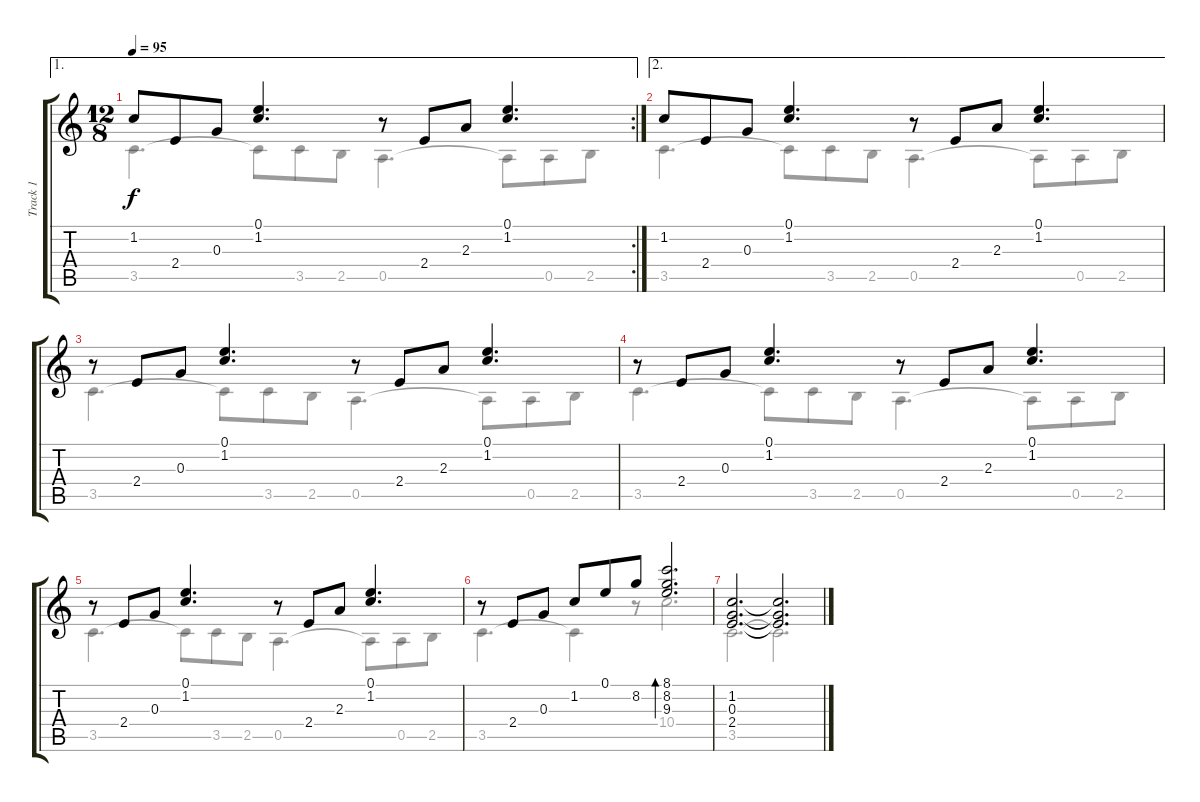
\track ("Track 1" "Track 1") {instrument acousticguitarsteel}
\staff {score tabs}
\tuning (E4 B3 G3 D3 A2 D2) {hide}
\voice
\ae 1
\rc 2
\ts (12 8)
\tempo 95
\clef g2
\ks c
1.2.8{dy f} 2.4.8 0.3.8 (0.1 1.2).4{d} r.8 2.4.8 2.3.8 (0.1 1.2).4{d} |
\ae 2
1.2.8 2.4.8 0.3.8 (0.1 1.2).4{d} r.8 2.4.8 2.3.8 (0.1 1.2).4{d} |
r.8 2.4.8 0.3.8 (0.1 1.2).4{d} r.8 2.4.8 2.3.8 (0.1 1.2).4{d} |
r.8 2.4.8 0.3.8 (0.1 1.2).4{d} r.8 2.4.8 2.3.8 (0.1 1.2).4{d} |
r.8 2.4.8 0.3.8 (0.1 1.2).4{d} r.8 2.4.8 2.3.8 (0.1 1.2).4{d} |
r.8 2.4.8 0.3.8 1.2.8 0.1.8 8.2.8 (8.1 8.2 9.3).2{d bd 240} |
(1.2 0.3 2.4).2{d} (1.2{t} 0.3{t} 2.4{t}).2{d}
\voice
\clef g2
\ottava regular
\simile none
\ks c
3.5.4{d dy f} 3.5{t}.8 3.5.8 2.5.8 0.5.4{d} 0.5{t}.8 0.5.8 2.5.8 |
3.5.4{d} 3.5{t}.8 3.5.8 2.5.8 0.5.4{d} 0.5{t}.8 0.5.8 2.5.8 |
3.5.4{d} 3.5{t}.8 3.5.8 2.5.8 0.5.4{d} 0.5{t}.8 0.5.8 2.5.8 |
3.5.4{d} 3.5{t}.8 3.5.8 2.5.8 0.5.4{d} 0.5{t}.8 0.5.8 2.5.8 |
3.5.4{d} 3.5{t}.8 3.5.8 2.5.8 0.5.4{d} 0.5{t}.8 0.5.8 2.5.8 |
3.5.4{d} 3.5{t}.4 r.8 10.4.2{d} |
3.5.2{d} 3.5{t}.2{d}
